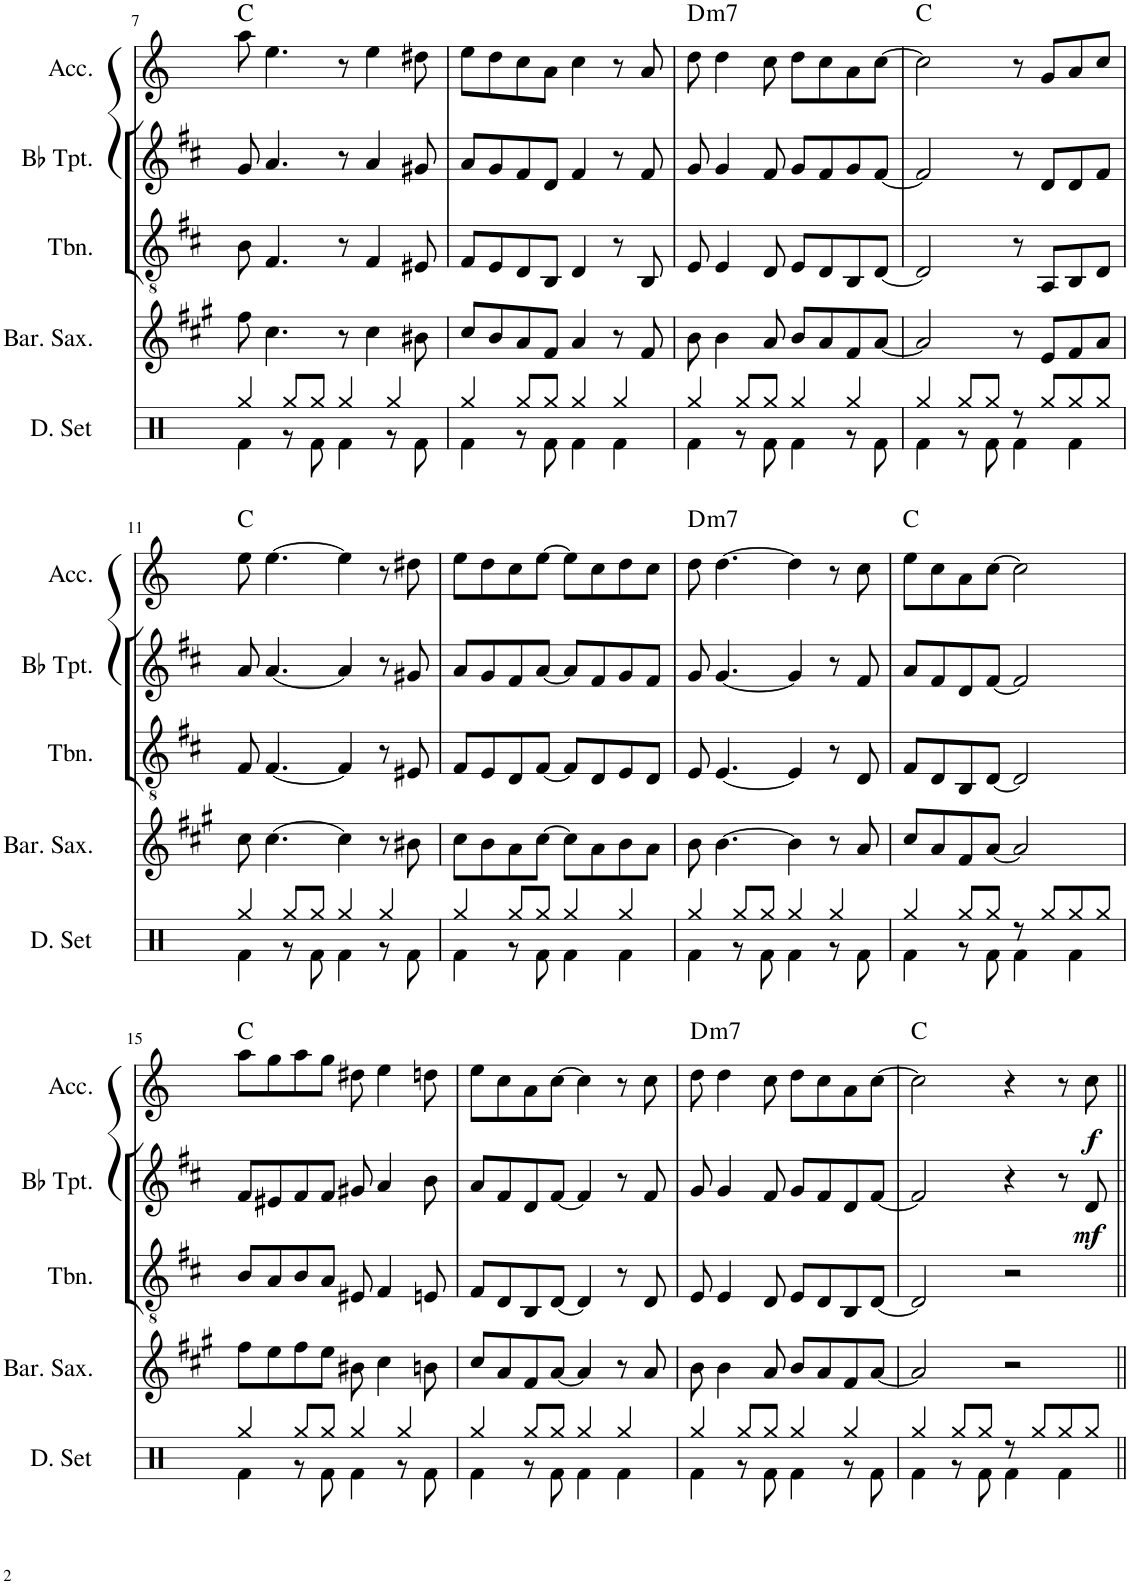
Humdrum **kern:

**kern	**kern	**kern	**kern	**dynam	**kern	**dynam	**harte
*part5	*part4	*part3	*part2	*part2	*part1	*part1	*part1
*staff5	*staff4	*staff3	*staff2	*staff2	*staff1	*staff1	*
*I"Drumset	*I"Baritone Saxophone	*I"Trombone	*I"Bb Trumpet	*	*I"Accordion	*	*
*I'D. Set	*I'Bar. Sax.	*I'Tbn.	*I'Bb Tpt.	*	*I'Acc.	*	*
!!LO:PB:g=z
*clefX	*clefG2	*clefGv2	*clefG2	*	*clefG2	*	*
*	*Trd12c21	*Trd1c2	*Trd1c2	*	*	*	*
*k[]	*k[f#c#g#]	*k[f#c#]	*k[f#c#]	*	*k[]	*	*
*M4/4	*M4/4	*M4/4	*M4/4	*	*M4/4	*	*
=7	=7	=7	=7	=7	=7	=7	=7
*^	*	*	*	*	*	*	*
4Rgg/	4Rf\	8ff#\	8B\	8g/	.	8aa\	.	C:maj
.	.	4.cc#\	4.F#/	4.a/	.	4.ee\	.	.
8Rgg/L	8r	.	.	.	.	.	.	.
8Rgg/J	8Rf\	.	.	.	.	.	.	.
4Rgg/	4Rf\	8r	8r	8r	.	8r	.	.
.	.	4cc#\	4F#/	4a/	.	4ee\	.	.
4Rgg/	8r	.	.	.	.	.	.	.
.	8Rf\	8b#X\	8E#X/	8g#X/	.	8dd#X\	.	.
=8	=8	=8	=8	=8	=8	=8	=8	=8
4Rgg/	4Rf\	8cc#/L	8F#/L	8a/L	.	8ee\L	.	.
.	.	8b/	8E/	8g/	.	8dd\	.	.
8Rgg/L	8r	8a/	8D/	8f#/	.	8cc\	.	.
8Rgg/J	8Rf\	8f#/J	8BB/J	8d/J	.	8a\J	.	.
4Rgg/	4Rf\	4a/	4D/	4f#/	.	4cc\	.	.
4Rgg/	4Rf\	8r	8r	8r	.	8r	.	.
.	.	8f#/	8BB/	8f#/	.	8a/	.	.
=9	=9	=9	=9	=9	=9	=9	=9	=9
!	!	!	!	!	!	!	!	!LO:H:kt=m7
4Rgg/	4Rf\	8b\	8E/	8g/	.	8dd\	.	D:min7
.	.	4b\	4E/	4g/	.	4dd\	.	.
8Rgg/L	8r	.	.	.	.	.	.	.
8Rgg/J	8Rf\	8a/	8D/	8f#/	.	8cc\	.	.
4Rgg/	4Rf\	8b/L	8E/L	8g/L	.	8dd\L	.	.
.	.	8a/	8D/	8f#/	.	8cc\	.	.
4Rgg/	8r	8f#/	8BB/	8g/	.	8a\	.	.
.	8Rf\	[8a/J	[8D/J	[8f#/J	.	[8cc\J	.	.
=10	=10	=10	=10	=10	=10	=10	=10	=10
4Rgg/	4Rf\	2a/]	2D/]	2f#/]	.	2cc\]	.	C:maj
8Rgg/L	8r	.	.	.	.	.	.	.
8Rgg/J	8Rf\	.	.	.	.	.	.	.
8r	4Rf\	8r	8r	8r	.	8r	.	.
8Rgg/L	.	8e/L	8AA/L	8d/L	.	8g/L	.	.
8Rgg/	4Rf\	8f#/	8BB/	8d/	.	8a/	.	.
8Rgg/J	.	8a/J	8D/J	8f#/J	.	8cc/J	.	.
!!LO:LB:g=z
=11	=11	=11	=11	=11	=11	=11	=11	=11
4Rgg/	4Rf\	8cc#\	8F#/	8a/	.	8ee\	.	C:maj
.	.	[4.cc#\	[4.F#/	[4.a/	.	[4.ee\	.	.
8Rgg/L	8r	.	.	.	.	.	.	.
8Rgg/J	8Rf\	.	.	.	.	.	.	.
4Rgg/	4Rf\	4cc#\]	4F#/]	4a/]	.	4ee\]	.	.
4Rgg/	8r	8r	8r	8r	.	8r	.	.
.	8Rf\	8b#X\	8E#X/	8g#X/	.	8dd#X\	.	.
=12	=12	=12	=12	=12	=12	=12	=12	=12
4Rgg/	4Rf\	8cc#\L	8F#/L	8a/L	.	8ee\L	.	.
.	.	8b\	8E/	8g/	.	8dd\	.	.
8Rgg/L	8r	8a\	8D/	8f#/	.	8cc\	.	.
8Rgg/J	8Rf\	[8cc#\J	[8F#/J	[8a/J	.	[8ee\J	.	.
4Rgg/	4Rf\	8cc#\L]	8F#/L]	8a/L]	.	8ee\L]	.	.
.	.	8a\	8D/	8f#/	.	8cc\	.	.
4Rgg/	4Rf\	8b\	8E/	8g/	.	8dd\	.	.
.	.	8a\J	8D/J	8f#/J	.	8cc\J	.	.
=13	=13	=13	=13	=13	=13	=13	=13	=13
!	!	!	!	!	!	!	!	!LO:H:kt=m7
4Rgg/	4Rf\	8b\	8E/	8g/	.	8dd\	.	D:min7
.	.	[4.b\	[4.E/	[4.g/	.	[4.dd\	.	.
8Rgg/L	8r	.	.	.	.	.	.	.
8Rgg/J	8Rf\	.	.	.	.	.	.	.
4Rgg/	4Rf\	4b\]	4E/]	4g/]	.	4dd\]	.	.
4Rgg/	8r	8r	8r	8r	.	8r	.	.
.	8Rf\	8a/	8D/	8f#/	.	8cc\	.	.
=14	=14	=14	=14	=14	=14	=14	=14	=14
4Rgg/	4Rf\	8cc#/L	8F#/L	8a/L	.	8ee\L	.	C:maj
.	.	8a/	8D/	8f#/	.	8cc\	.	.
8Rgg/L	8r	8f#/	8BB/	8d/	.	8a\	.	.
8Rgg/J	8Rf\	[8a/J	[8D/J	[8f#/J	.	[8cc\J	.	.
8r	4Rf\	2a/]	2D/]	2f#/]	.	2cc\]	.	.
8Rgg/L	.	.	.	.	.	.	.	.
8Rgg/	4Rf\	.	.	.	.	.	.	.
8Rgg/J	.	.	.	.	.	.	.	.
!!LO:LB:g=z
=15	=15	=15	=15	=15	=15	=15	=15	=15
4Rgg/	4Rf\	8ff#\L	8B/L	8f#/L	.	8aa\L	.	C:maj
.	.	8ee\	8A/	8e#X/	.	8gg\	.	.
8Rgg/L	8r	8ff#\	8B/	8f#/	.	8aa\	.	.
8Rgg/J	8Rf\	8ee\J	8A/J	8f#/J	.	8gg\J	.	.
4Rgg/	4Rf\	8b#X\	8E#X/	8g#X/	.	8dd#X\	.	.
.	.	4cc#\	4F#/	4a/	.	4ee\	.	.
4Rgg/	8r	.	.	.	.	.	.	.
.	8Rf\	8bn\	8En/	8b\	.	8ddn\	.	.
=16	=16	=16	=16	=16	=16	=16	=16	=16
4Rgg/	4Rf\	8cc#/L	8F#/L	8a/L	.	8ee\L	.	.
.	.	8a/	8D/	8f#/	.	8cc\	.	.
8Rgg/L	8r	8f#/	8BB/	8d/	.	8a\	.	.
8Rgg/J	8Rf\	[8a/J	[8D/J	[8f#/J	.	[8cc\J	.	.
4Rgg/	4Rf\	4a/]	4D/]	4f#/]	.	4cc\]	.	.
4Rgg/	4Rf\	8r	8r	8r	.	8r	.	.
.	.	8a/	8D/	8f#/	.	8cc\	.	.
=17	=17	=17	=17	=17	=17	=17	=17	=17
!	!	!	!	!	!	!	!	!LO:H:kt=m7
4Rgg/	4Rf\	8b\	8E/	8g/	.	8dd\	.	D:min7
.	.	4b\	4E/	4g/	.	4dd\	.	.
8Rgg/L	8r	.	.	.	.	.	.	.
8Rgg/J	8Rf\	8a/	8D/	8f#/	.	8cc\	.	.
4Rgg/	4Rf\	8b/L	8E/L	8g/L	.	8dd\L	.	.
.	.	8a/	8D/	8f#/	.	8cc\	.	.
4Rgg/	8r	8f#/	8BB/	8d/	.	8a\	.	.
.	8Rf\	[8a/J	[8D/J	[8f#/J	.	[8cc\J	.	.
=18	=18	=18	=18	=18	=18	=18	=18	=18
4Rgg/	4Rf\	2a/]	2D/]	2f#/]	.	2cc\]	.	C:maj
8Rgg/L	8r	.	.	.	.	.	.	.
8Rgg/J	8Rf\	.	.	.	.	.	.	.
8r	4Rf\	2r	2r	4r	.	4r	.	.
8Rgg/L	.	.	.	.	.	.	.	.
8Rgg/	4Rf\	.	.	8r	.	8r	.	.
!	!	!	!	!	!LO:DY:b	!	!LO:DY:b	!
8Rgg/J	.	.	.	8d/	mf	8cc\	f	.
*v	*v	*	*	*	*	*	*	*
=||	=||	=||	=||	=||	=||	=||	=||
*-	*-	*-	*-	*-	*-	*-	*-
